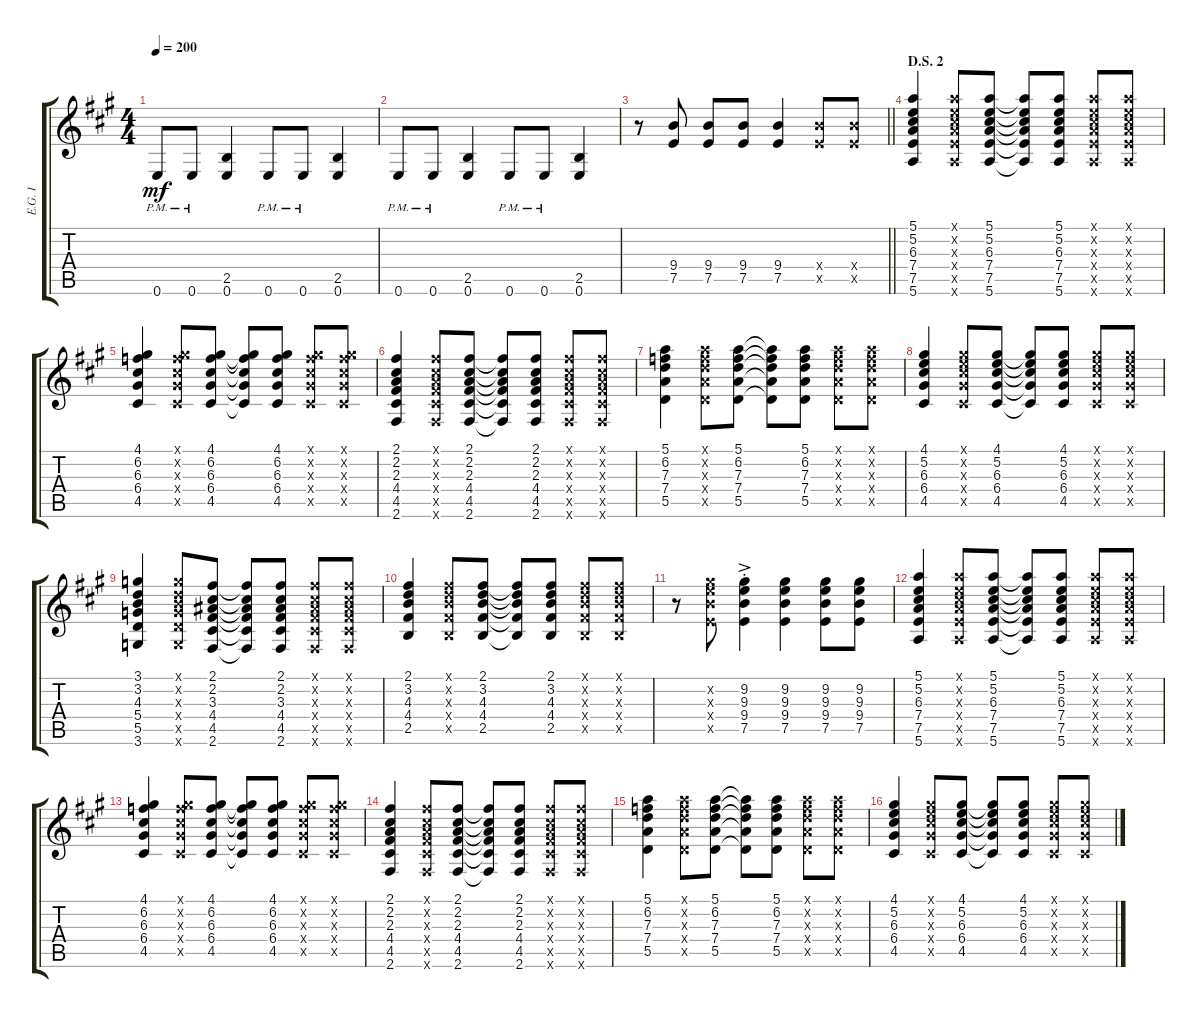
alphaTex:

\track ("E.G. I" "E.G. I") {instrument overdrivenguitar}
\staff {score tabs}
\tuning (E4 B3 G3 D3 A2 E2) {hide}
\ts (4 4)
\tempo 200
\clef g2
\ks a
0.6{pm}.8{dy mf} 0.6{pm}.8 (2.5 0.6).4 0.6{pm}.8 0.6{pm}.8 (2.5 0.6).4 |
0.6{pm}.8 0.6{pm}.8 (2.5 0.6).4 0.6{pm}.8 0.6{pm}.8 (2.5 0.6).4 |
\barLineRight lightlight
r.8 (9.4 7.5).8 (9.4 7.5).8 (9.4 7.5).8 (9.4 7.5).4 (9.4{x} 7.5{x}).8 (9.4{x} 7.5{x}).8 |
\section ("" "D.S. 2")
(5.1 5.2 6.3 7.4 7.5 5.6).4 (5.1{x} 5.2{x} 6.3{x} 7.4{x} 7.5{x} 5.6{x}).8 (5.1 5.2 6.3 7.4 7.5 5.6).8 (5.1{t} 5.2{t} 6.3{t} 7.4{t} 7.5{t} 5.6{t}).8 (5.1 5.2 6.3 7.4 7.5 5.6).8 (5.1{x} 5.2{x} 6.3{x} 7.4{x} 7.5{x} 5.6{x}).8 (5.1{x} 5.2{x} 6.3{x} 7.4{x} 7.5{x} 5.6{x}).8 |
(4.1 6.2 6.3 6.4 4.5).4 (4.1{x} 6.2{x} 6.3{x} 6.4{x} 4.5{x}).8 (4.1 6.2 6.3 6.4 4.5).8 (4.1{t} 6.2{t} 6.3{t} 6.4{t} 4.5{t}).8 (4.1 6.2 6.3 6.4 4.5).8 (4.1{x} 6.2{x} 6.3{x} 6.4{x} 4.5{x}).8 (4.1{x} 6.2{x} 6.3{x} 6.4{x} 4.5{x}).8 |
(2.1 2.2 2.3 4.4 4.5 2.6).4 (2.1{x} 2.2{x} 2.3{x} 4.4{x} 4.5{x} 2.6{x}).8 (2.1 2.2 2.3 4.4 4.5 2.6).8 (2.1{t} 2.2{t} 2.3{t} 4.4{t} 4.5{t} 2.6{t}).8 (2.1 2.2 2.3 4.4 4.5 2.6).8 (2.1{x} 2.2{x} 2.3{x} 4.4{x} 4.5{x} 2.6{x}).8 (2.1{x} 2.2{x} 2.3{x} 4.4{x} 4.5{x} 2.6{x}).8 |
(5.1 6.2 7.3 7.4 5.5).4 (5.1{x} 6.2{x} 7.3{x} 7.4{x} 5.5{x}).8 (5.1 6.2 7.3 7.4 5.5).8 (5.1{t} 6.2{t} 7.3{t} 7.4{t} 5.5{t}).8 (5.1 6.2 7.3 7.4 5.5).8 (5.1{x} 6.2{x} 7.3{x} 7.4{x} 5.5{x}).8 (5.1{x} 6.2{x} 7.3{x} 7.4{x} 5.5{x}).8 |
(4.1 5.2 6.3 6.4 4.5).4 (4.1{x} 5.2{x} 6.3{x} 6.4{x} 4.5{x}).8 (4.1 5.2 6.3 6.4 4.5).8 (4.1{t} 5.2{t} 6.3{t} 6.4{t} 4.5{t}).8 (4.1 5.2 6.3 6.4 4.5).8 (4.1{x} 5.2{x} 6.3{x} 6.4{x} 4.5{x}).8 (4.1{x} 5.2{x} 6.3{x} 6.4{x} 4.5{x}).8 |
(3.1 3.2 4.3 5.4 5.5 3.6).4 (3.1{x} 3.2{x} 4.3{x} 5.4{x} 5.5{x} 3.6{x}).8 (2.1 2.2 3.3 4.4 4.5 2.6).8 (2.1{t} 2.2{t} 3.3{t} 4.4{t} 4.5{t} 2.6{t}).8 (2.1 2.2 3.3 4.4 4.5 2.6).8 (2.1{x} 2.2{x} 3.3{x} 4.4{x} 4.5{x} 2.6{x}).8 (2.1{x} 2.2{x} 3.3{x} 4.4{x} 4.5{x} 2.6{x}).8 |
(2.1 3.2 4.3 4.4 2.5).4 (2.1{x} 3.2{x} 4.3{x} 4.4{x} 2.5{x}).8 (2.1 3.2 4.3 4.4 2.5).8 (2.1{t} 3.2{t} 4.3{t} 4.4{t} 2.5{t}).8 (2.1 3.2 4.3 4.4 2.5).8 (2.1{x} 3.2{x} 4.3{x} 4.4{x} 2.5{x}).8 (2.1{x} 3.2{x} 4.3{x} 4.4{x} 2.5{x}).8 |
r.8 (9.2{x} 9.3{x} 9.4{x} 7.5{x}).8 (9.2{ac st} 9.3{ac st} 9.4{ac st} 7.5{ac st}).4 (9.2 9.3 9.4 7.5).4 (9.2 9.3 9.4 7.5).8 (9.2 9.3 9.4 7.5).8 |
(5.1 5.2 6.3 7.4 7.5 5.6).4 (5.1{x} 5.2{x} 6.3{x} 7.4{x} 7.5{x} 5.6{x}).8 (5.1 5.2 6.3 7.4 7.5 5.6).8 (5.1{t} 5.2{t} 6.3{t} 7.4{t} 7.5{t} 5.6{t}).8 (5.1 5.2 6.3 7.4 7.5 5.6).8 (5.1{x} 5.2{x} 6.3{x} 7.4{x} 7.5{x} 5.6{x}).8 (5.1{x} 5.2{x} 6.3{x} 7.4{x} 7.5{x} 5.6{x}).8 |
(4.1 6.2 6.3 6.4 4.5).4 (4.1{x} 6.2{x} 6.3{x} 6.4{x} 4.5{x}).8 (4.1 6.2 6.3 6.4 4.5).8 (4.1{t} 6.2{t} 6.3{t} 6.4{t} 4.5{t}).8 (4.1 6.2 6.3 6.4 4.5).8 (4.1{x} 6.2{x} 6.3{x} 6.4{x} 4.5{x}).8 (4.1{x} 6.2{x} 6.3{x} 6.4{x} 4.5{x}).8 |
(2.1 2.2 2.3 4.4 4.5 2.6).4 (2.1{x} 2.2{x} 2.3{x} 4.4{x} 4.5{x} 2.6{x}).8 (2.1 2.2 2.3 4.4 4.5 2.6).8 (2.1{t} 2.2{t} 2.3{t} 4.4{t} 4.5{t} 2.6{t}).8 (2.1 2.2 2.3 4.4 4.5 2.6).8 (2.1{x} 2.2{x} 2.3{x} 4.4{x} 4.5{x} 2.6{x}).8 (2.1{x} 2.2{x} 2.3{x} 4.4{x} 4.5{x} 2.6{x}).8 |
(5.1 6.2 7.3 7.4 5.5).4 (5.1{x} 6.2{x} 7.3{x} 7.4{x} 5.5{x}).8 (5.1 6.2 7.3 7.4 5.5).8 (5.1{t} 6.2{t} 7.3{t} 7.4{t} 5.5{t}).8 (5.1 6.2 7.3 7.4 5.5).8 (5.1{x} 6.2{x} 7.3{x} 7.4{x} 5.5{x}).8 (5.1{x} 6.2{x} 7.3{x} 7.4{x} 5.5{x}).8 |
(4.1 5.2 6.3 6.4 4.5).4 (4.1{x} 5.2{x} 6.3{x} 6.4{x} 4.5{x}).8 (4.1 5.2 6.3 6.4 4.5).8 (4.1{t} 5.2{t} 6.3{t} 6.4{t} 4.5{t}).8 (4.1 5.2 6.3 6.4 4.5).8 (4.1{x} 5.2{x} 6.3{x} 6.4{x} 4.5{x}).8 (4.1{x} 5.2{x} 6.3{x} 6.4{x} 4.5{x}).8
